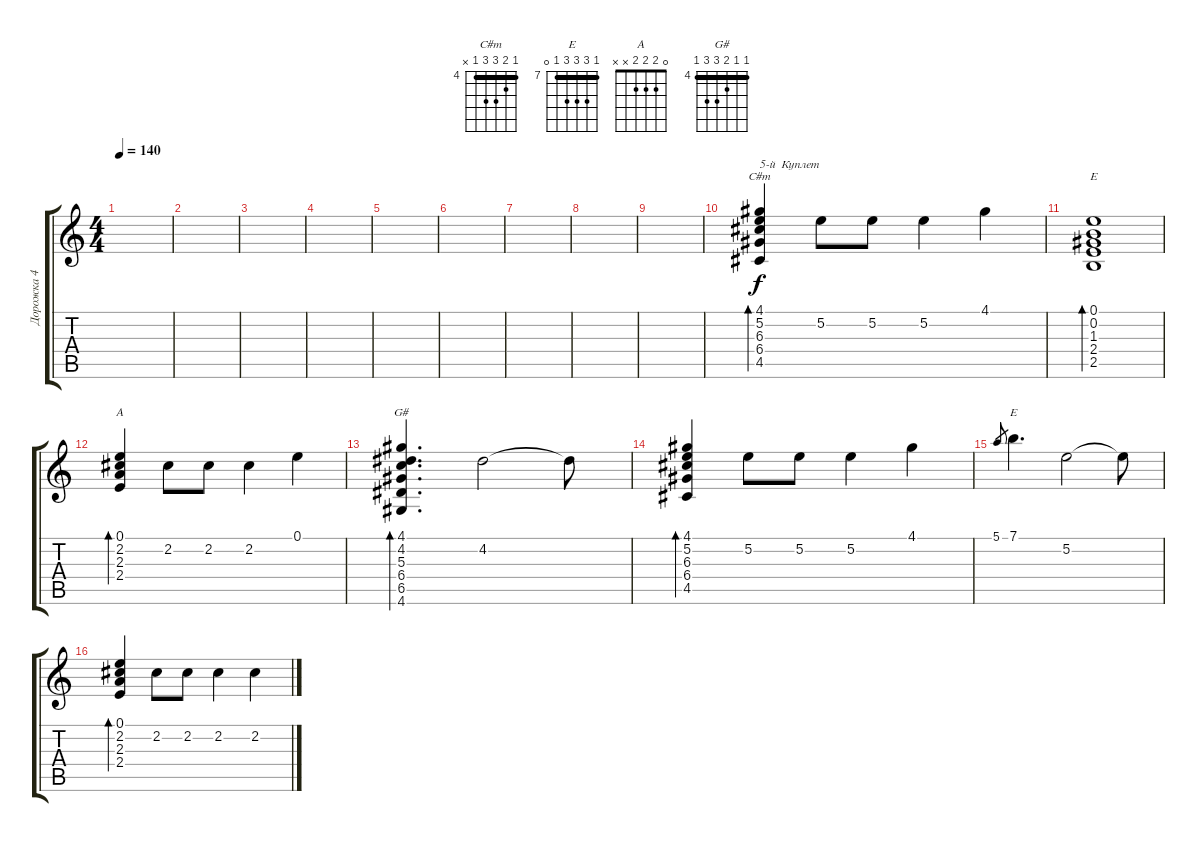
\track ("Дорожка 4" "Дорожка 4") {instrument electricguitarmuted}
\staff {score tabs}
\tuning (E4 B3 G3 D3 A2 E2) {hide}
\chord ("C#m" 4 5 6 6 4 x) {firstfret 4 barre 4}
\chord ("E" 0 0 1 2 2 x)
\chord ("A" 0 2 2 2 x x)
\chord ("G#" 4 4 5 6 6 4) {firstfret 4 barre 4}
\chord ("E" 7 9 9 9 7 0) {firstfret 7 barre 7}
\ts (4 4)
\tempo 140
\clef g2
\ks c
|
|
|
|
|
|
|
|
|
(4.1 5.2 6.3 6.4 4.5).4{bd 240 ch "C#m" txt "5-й  Куплет"} 5.2.8 5.2.8 5.2.4 4.1.4 |
(0.1 0.2 1.3 2.4 2.5).1{bd 240 ch "E"} |
(0.1 2.2 2.3 2.4).4{bd 240 ch "A"} 2.2.8 2.2.8 2.2.4 0.1.4 |
(4.1 4.2 5.3 6.4 6.5 4.6).4{d bd 240 ch "G#"} 4.2.2 4.2{t}.8 |
(4.1 5.2 6.3 6.4 4.5).4{bd 240} 5.2.8 5.2.8 5.2.4 4.1.4 |
5.1.8{gr} 7.1.4{d ch "E"} 5.2.2 5.2{t}.8 |
(0.1 2.2 2.3 2.4).4{bd 240} 2.2.8 2.2.8 2.2.4 2.2.4
